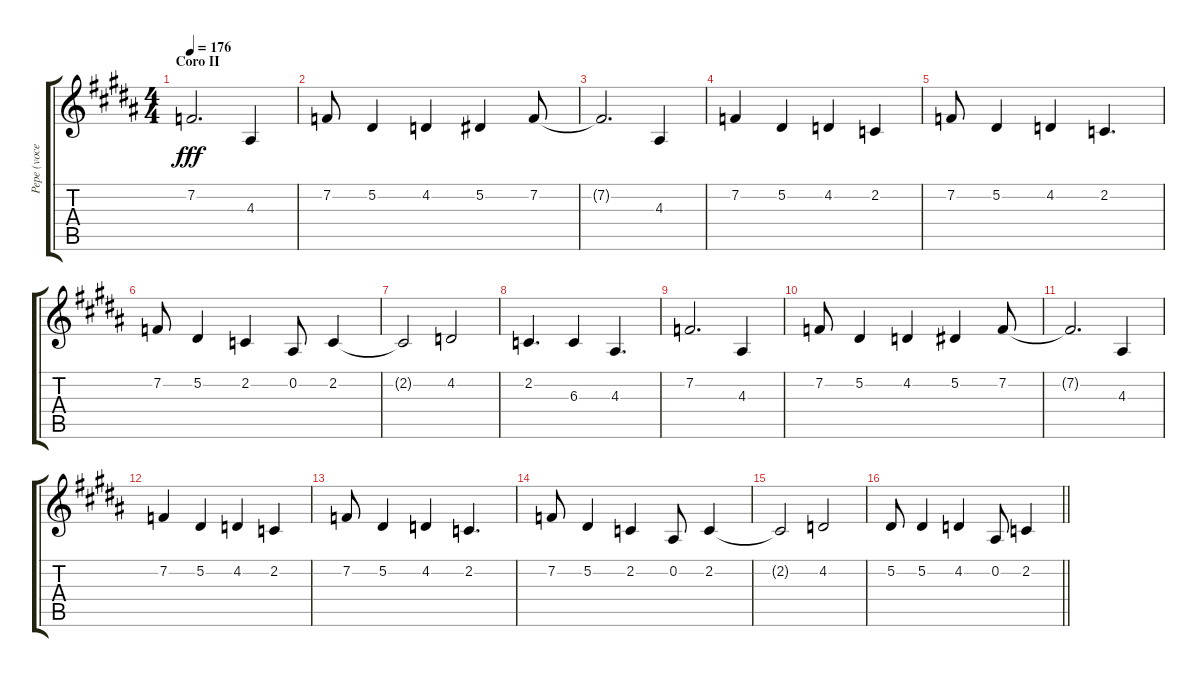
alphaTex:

\track ("Pepe (voces)" "Pepe (voce") {instrument tenorsax}
\staff {score tabs}
\tuning (Eb4 Bb3 Gb3 Db3 Ab2 Eb2) {hide}
\ts (4 4)
\section ("" "Coro II")
\tempo 176
\clef g2
\ks b
7.2.2{d dy fff} 4.3.4 |
7.2.8 5.2.4 4.2.4 5.2.4 7.2.8 |
7.2{t}.2{d} 4.3.4 |
7.2.4 5.2.4 4.2.4 2.2.4 |
7.2.8 5.2.4 4.2.4 2.2.4{d} |
7.2.8 5.2.4 2.2.4 0.2.8 2.2.4 |
2.2{t}.2 4.2.2 |
2.2.4{d} 6.3.4 4.3.4{d} |
7.2.2{d} 4.3.4 |
7.2.8 5.2.4 4.2.4 5.2.4 7.2.8 |
7.2{t}.2{d} 4.3.4 |
7.2.4 5.2.4 4.2.4 2.2.4 |
7.2.8 5.2.4 4.2.4 2.2.4{d} |
7.2.8 5.2.4 2.2.4 0.2.8 2.2.4 |
2.2{t}.2 4.2.2 |
\barLineRight lightlight
5.2.8 5.2.4 4.2.4 0.2.8 2.2.4
